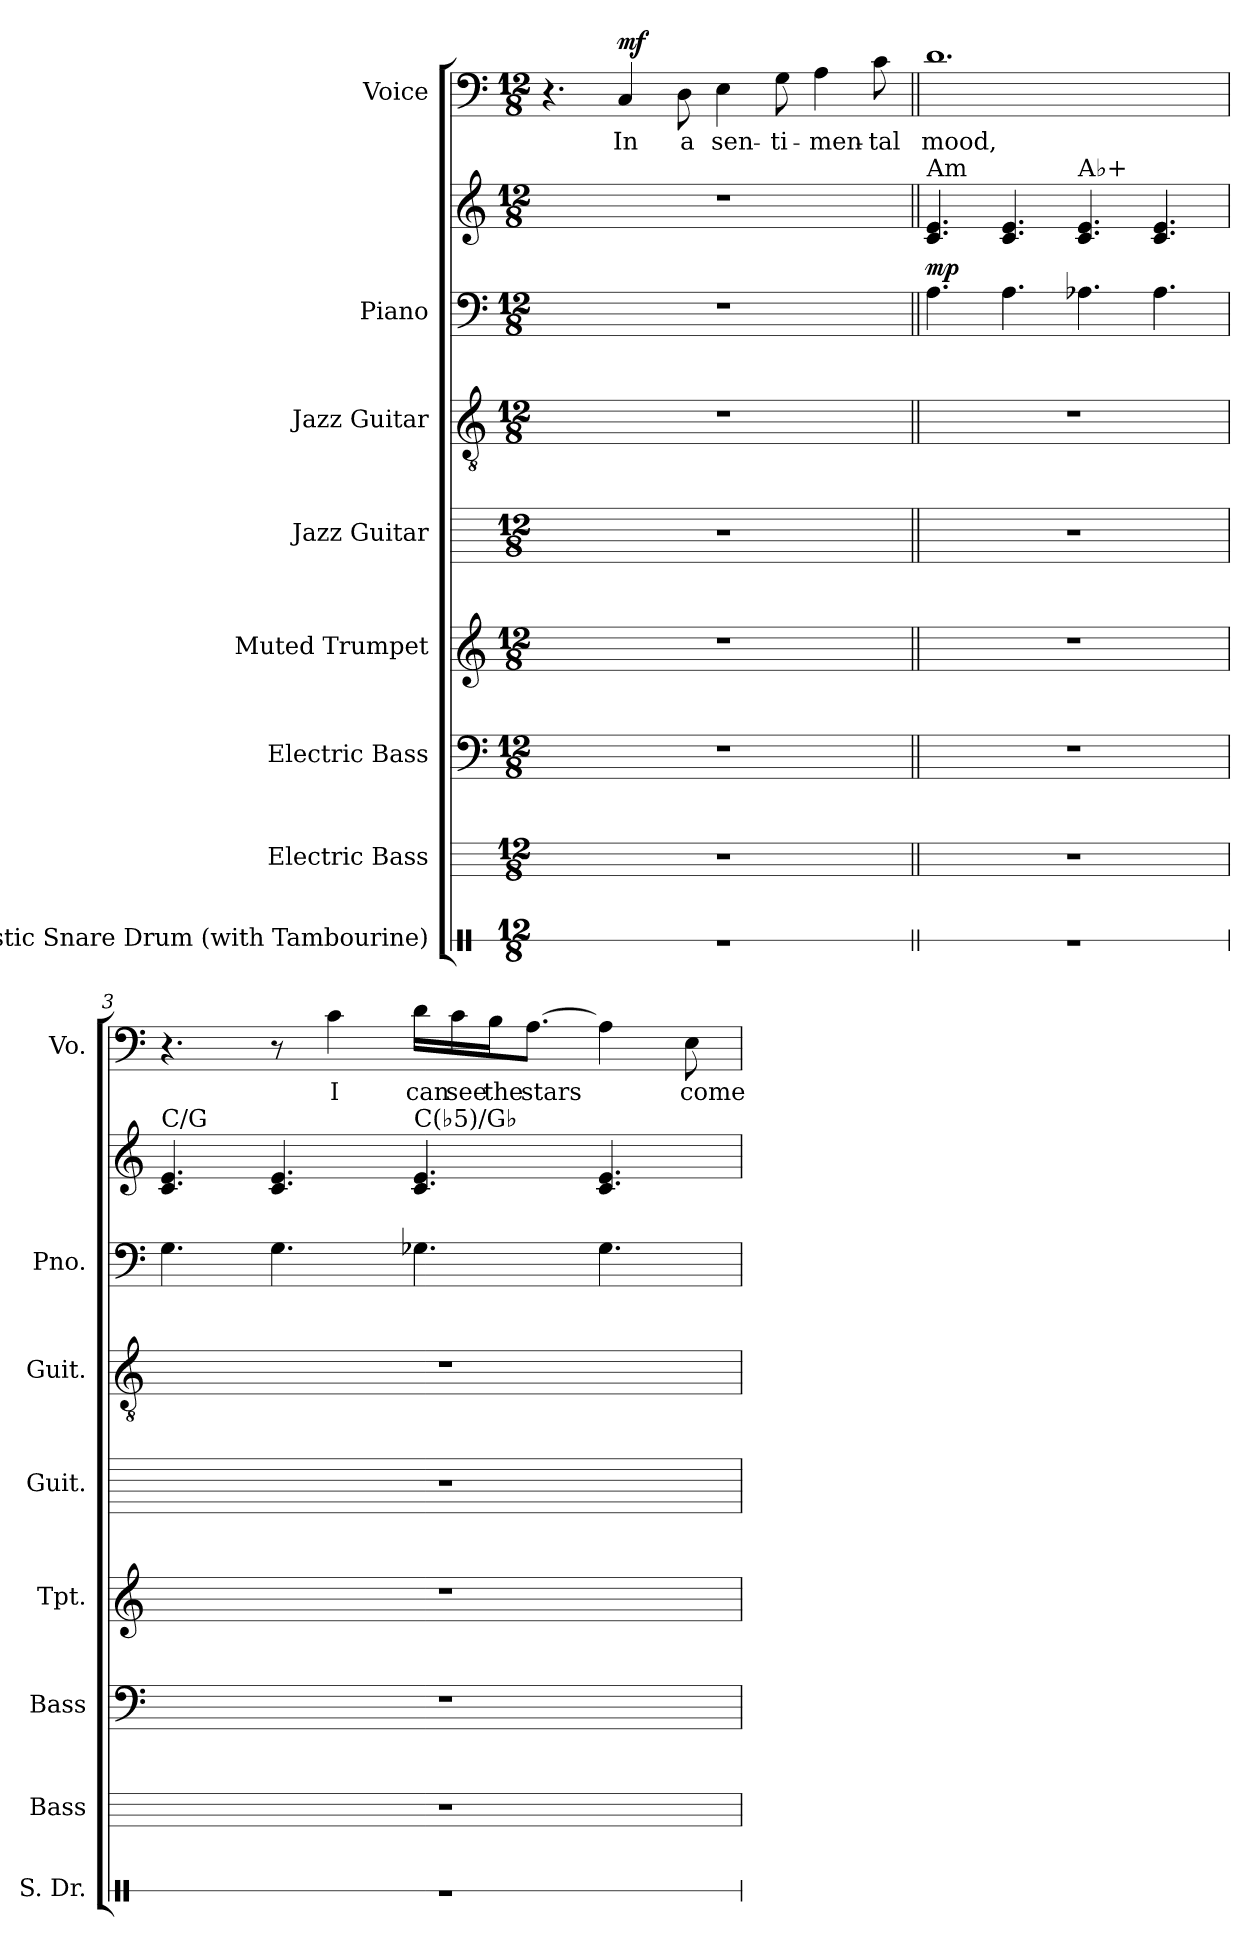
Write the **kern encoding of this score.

**kern	**kern	**kern	**kern	**kern	**kern	**kern	**kern	**dynam	**kern	**text	**dynam
*part8	*part7	*part6	*part5	*part4	*part3	*part2	*part2	*part2	*part1	*part1	*part1
*staff9	*staff8	*staff7	*staff6	*staff5	*staff4	*staff3	*staff2	*staff2/3	*staff1	*staff1	*staff1
*I"Acoustic Snare Drum (with Tambourine)	*I"Electric Bass	*I"Electric Bass	*I"Muted Trumpet	*I"Jazz Guitar	*I"Jazz Guitar	*I"Piano	*	*	*I"Voice	*	*
*I'S. Dr.	*I'Bass	*I'Bass	*I'Tpt.	*I'Guit.	*I'Guit.	*I'Pno.	*	*	*I'Vo.	*	*
*stria1	*stria4	*	*	*stria6	*	*	*	*	*	*	*
*clefX	*	*clefF4	*clefG2	*	*clefGv2	*clefF4	*clefG2	*	*clefF4	*	*
*	*ITrd7c12	*ITrd7c12	*ITrd1c2	*	*	*	*	*	*	*	*
*k[]	*k[]	*k[]	*k[b-e-]	*k[]	*k[]	*k[]	*k[]	*	*k[]	*	*
*M12/8	*M12/8	*M12/8	*M12/8	*M12/8	*M12/8	*M12/8	*M12/8	*	*M12/8	*	*
*MM150	*MM150	*MM150	*MM150	*MM150	*MM150	*MM150	*MM150	*	*MM150	*	*
=1	=1	=1	=1	=1	=1	=1	=1	=1	=1	=1	=1
1.r	1.r	1.r	1.r	1.r	1.r	1.r	1.r	.	4.r	.	.
*	*	*	*	*	*	*	*	*	*MM105	*	*
!	!	!	!	!	!	!	!	!	!	!LO:LY:b	!LO:DY:a
.	.	.	.	.	.	.	.	.	4C/	In	mf
*	*	*	*	*	*	*	*	*	*MM105	*	*
!	!	!	!	!	!	!	!	!	!	!LO:LY:b	!
.	.	.	.	.	.	.	.	.	8D\	a	.
*	*	*	*	*	*	*	*	*	*MM102	*	*
!	!	!	!	!	!	!	!	!	!	!LO:LY:b	!
.	.	.	.	.	.	.	.	.	4E\	sen-	.
*	*	*	*	*	*	*	*	*	*MM98	*	*
!	!	!	!	!	!	!	!	!	!	!LO:LY:b	!
.	.	.	.	.	.	.	.	.	8G\	-ti-	.
*	*	*	*	*	*	*	*	*	*MM95	*	*
!	!	!	!	!	!	!	!	!	!	!LO:LY:b	!
.	.	.	.	.	.	.	.	.	4A\	-men-	.
*	*	*	*	*	*	*	*	*	*MM83	*	*
!	!	!	!	!	!	!	!	!	!	!LO:LY:b	!
.	.	.	.	.	.	.	.	.	8c\	-tal	.
=2||	=2||	=2||	=2||	=2||	=2||	=2||	=2||	=2||	=2||	=2||	=2||
*	*	*	*	*	*	*	*	*	*MM75	*	*
!	!	!	!	!	!	!	!LO:TX:a:t=Am	!	!	!	!
!	!	!	!	!	!	!	!	!LO:DY:a=2	!	!LO:LY:b	!
1.r	1.r	1.r	1.r	1.r	1.r	4.A\	4.c/ 4.e/	mp	1.d	mood,	.
.	.	.	.	.	.	4.A\	4.c/ 4.e/	.	.	.	.
!	!	!	!	!	!	!	!LO:TX:a:t=A♭+	!	!	!	!
.	.	.	.	.	.	4.A-X\	4.c/ 4.e/	.	.	.	.
.	.	.	.	.	.	4.A-\	4.c/ 4.e/	.	.	.	.
=3	=3	=3	=3	=3	=3	=3	=3	=3	=3	=3	=3
!	!	!	!	!	!	!	!LO:TX:a:t=C/G	!	!	!	!
1.r	1.r	1.r	1.r	1.r	1.r	4.G\	4.c/ 4.e/	.	4.r	.	.
.	.	.	.	.	.	4.G\	4.c/ 4.e/	.	8r	.	.
!	!	!	!	!	!	!	!	!	!	!LO:LY:b	!
.	.	.	.	.	.	.	.	.	4c\	I	.
!	!	!	!	!	!	!	!LO:TX:a:t=C(♭5)/G♭	!	!	!	!
!	!	!	!	!	!	!	!	!	!	!LO:LY:b	!
.	.	.	.	.	.	4.G-X\	4.c/ 4.e/	.	16d\LL	can	.
!	!	!	!	!	!	!	!	!	!	!LO:LY:b	!
.	.	.	.	.	.	.	.	.	16c\	see	.
!	!	!	!	!	!	!	!	!	!	!LO:LY:b	!
.	.	.	.	.	.	.	.	.	16B\J	the	.
!	!	!	!	!	!	!	!	!	!	!LO:LY:b	!
.	.	.	.	.	.	.	.	.	[8.A\J	stars	.
.	.	.	.	.	.	4.G-\	4.c/ 4.e/	.	4A\]	.	.
!	!	!	!	!	!	!	!	!	!	!LO:LY:b	!
.	.	.	.	.	.	.	.	.	8E\	come	.
=	=	=	=	=	=	=	=	=	=	=	=
*-	*-	*-	*-	*-	*-	*-	*-	*-	*-	*-	*-
